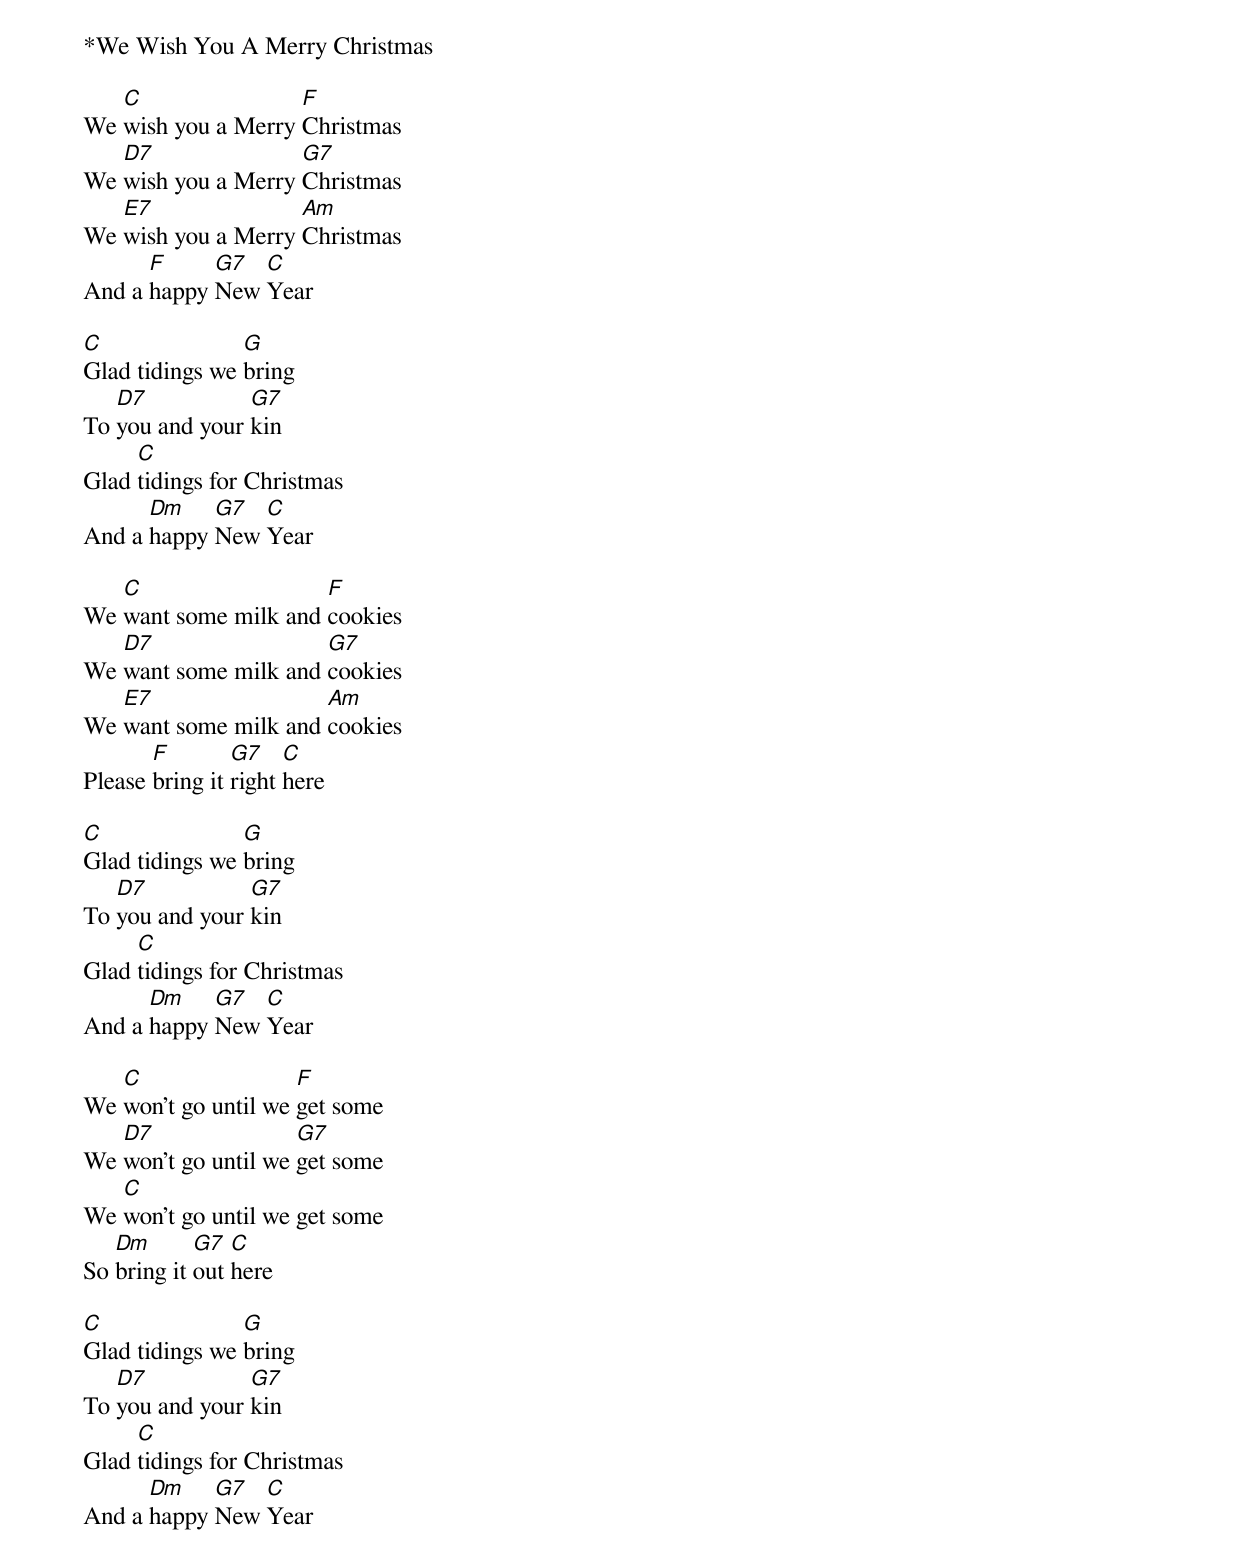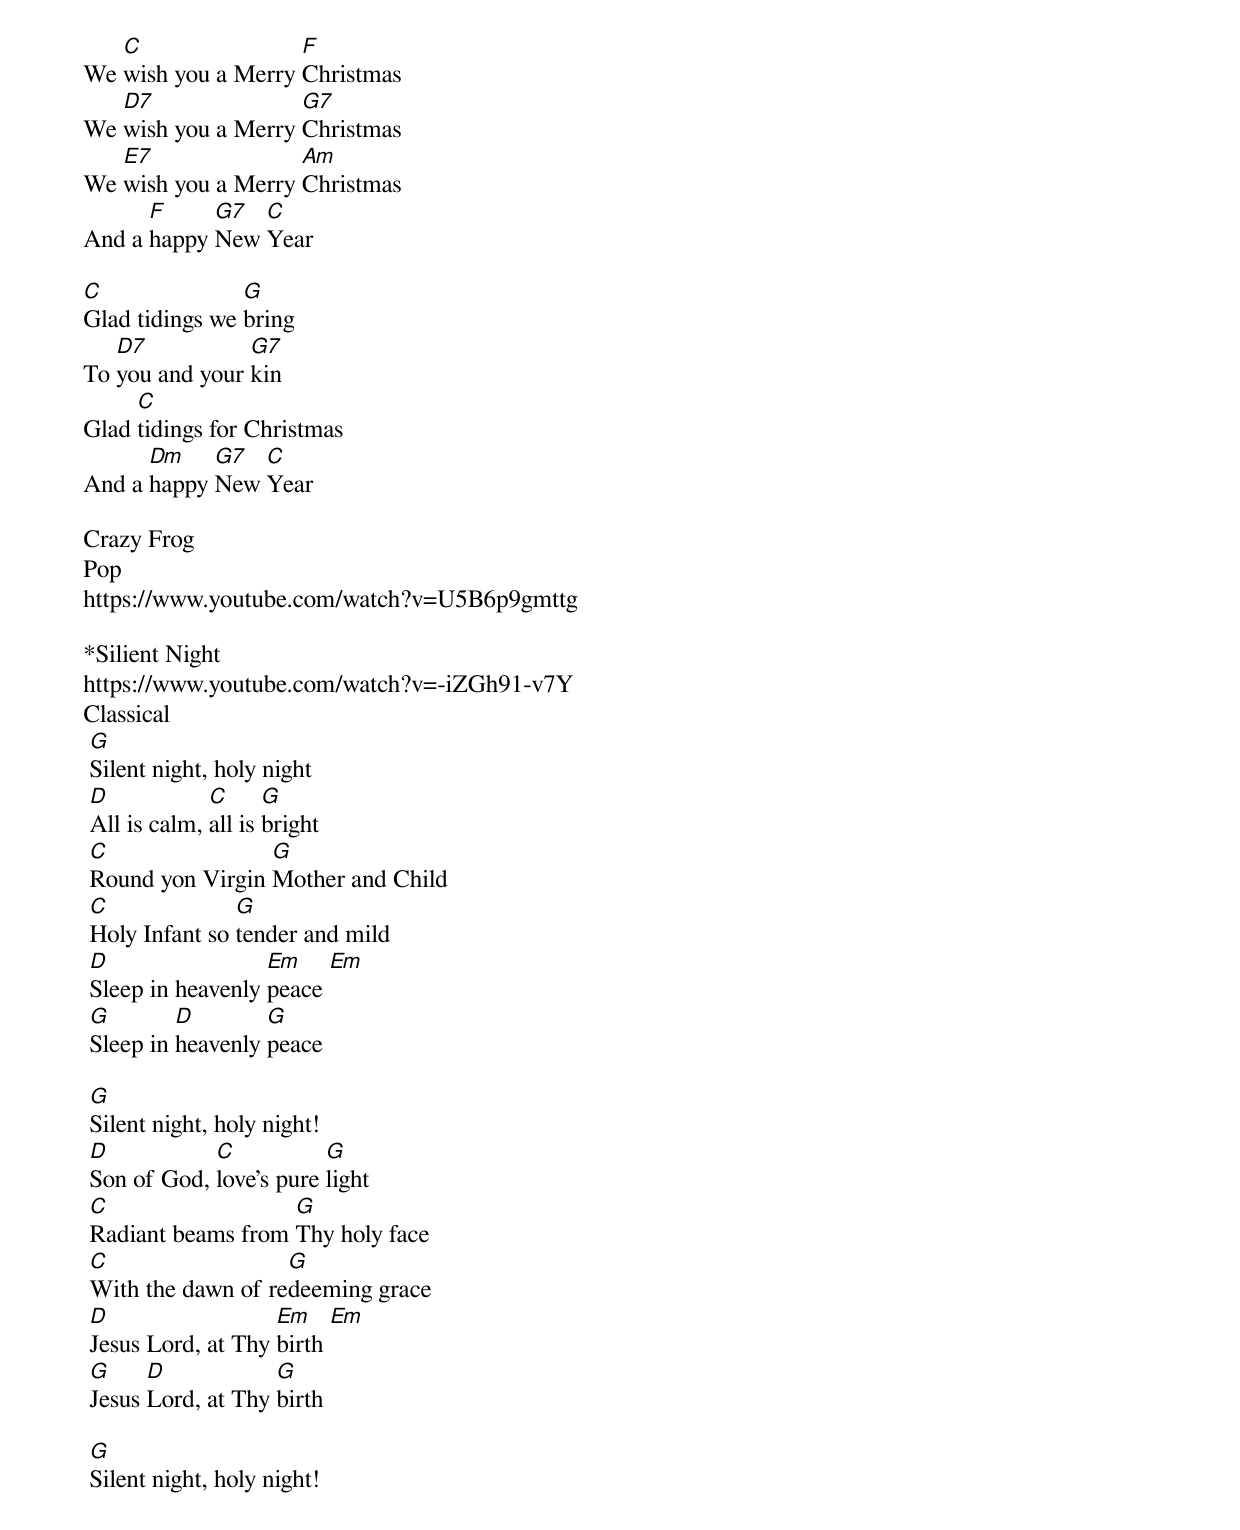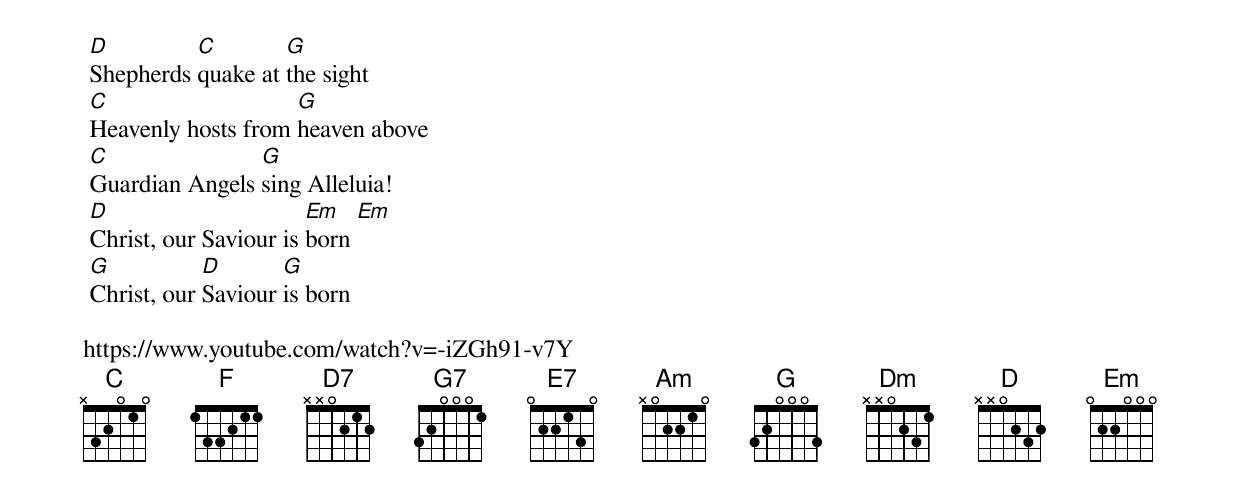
*We Wish You A Merry Christmas

We [C]wish you a Merry [F]Christmas
We [D7]wish you a Merry [G7]Christmas
We [E7]wish you a Merry [Am]Christmas
And a [F]happy [G7]New [C]Year

[C]Glad tidings we [G]bring
To [D7]you and your [G7]kin
Glad [C]tidings for Christmas
And a [Dm]happy [G7]New [C]Year

We [C]want some milk and [F]cookies
We [D7]want some milk and [G7]cookies
We [E7]want some milk and [Am]cookies
Please [F]bring it [G7]right [C]here

[C]Glad tidings we [G]bring
To [D7]you and your [G7]kin
Glad [C]tidings for Christmas
And a [Dm]happy [G7]New [C]Year

We [C]won't go until we [F]get some
We [D7]won't go until we [G7]get some
We [C]won't go until we get some
So [Dm]bring it [G7]out [C]here

[C]Glad tidings we [G]bring
To [D7]you and your [G7]kin
Glad [C]tidings for Christmas
And a [Dm]happy [G7]New [C]Year

We [C]wish you a Merry [F]Christmas
We [D7]wish you a Merry [G7]Christmas
We [E7]wish you a Merry [Am]Christmas
And a [F]happy [G7]New [C]Year

[C]Glad tidings we [G]bring
To [D7]you and your [G7]kin
Glad [C]tidings for Christmas
And a [Dm]happy [G7]New [C]Year

Crazy Frog
Pop
https://www.youtube.com/watch?v=U5B6p9gmttg

*Silient Night
https://www.youtube.com/watch?v=-iZGh91-v7Y
Classical
 [G]Silent night, holy night
 [D]All is calm, [C]all is [G]bright
 [C]Round yon Virgin [G]Mother and Child
 [C]Holy Infant so [G]tender and mild
 [D]Sleep in heavenly [Em]peace [Em]
 [G]Sleep in [D]heavenly [G]peace

 [G]Silent night, holy night!
 [D]Son of God, [C]love's pure [G]light
 [C]Radiant beams from [G]Thy holy face
 [C]With the dawn of re[G]deeming grace
 [D]Jesus Lord, at Thy [Em]birth [Em]
 [G]Jesus [D]Lord, at Thy [G]birth

 [G]Silent night, holy night!
 [D]Shepherds [C]quake at [G]the sight
 [C]Heavenly hosts from [G]heaven above
 [C]Guardian Angels [G]sing Alleluia!
 [D]Christ, our Saviour is [Em]born [Em]
 [G]Christ, our [D]Saviour [G]is born

https://www.youtube.com/watch?v=-iZGh91-v7Y
